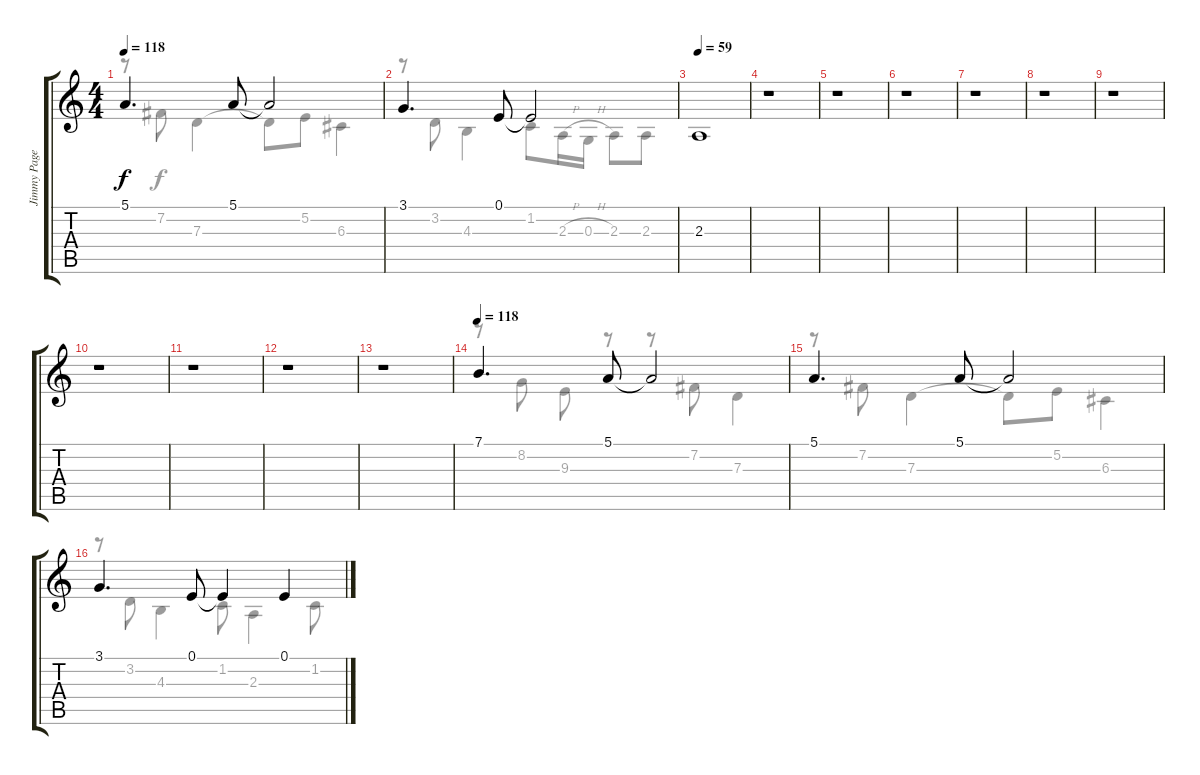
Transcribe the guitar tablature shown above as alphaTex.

\track ("Jimmy Page (Guitarra - Gizmotron)" "Jimmy Page") {instrument violin}
\staff {score tabs}
\tuning (E4 B3 G3 D3 A2 E2) {hide}
\voice
\ts (4 4)
\tempo 118
\clef g2
\ks c
5.1.4{d dy f} 5.1.8 5.1{t}.2 |
3.1.4{d} 0.1.8 0.1{t}.2 |
\tempo 75
\tempo 59
2.3.1 |
r.1 |
r.1 |
r.1 |
r.1 |
r.1 |
r.1 |
r.1 |
r.1 |
r.1 |
r.1 |
\tempo 118
7.1.4{d} 5.1.8 5.1{t}.2 |
5.1.4{d} 5.1.8 5.1{t}.2 |
3.1.4{d} 0.1.8 0.1{t}.4 0.1.4
\voice
\clef g2
\ottava regular
\simile none
\ks c
r.8{dy f} 7.2.8 7.3.4 7.3{t}.8 5.2.8 6.3.4 |
r.8 3.2.8 4.3.4 1.2.8 2.3{h}.16 0.3{h}.16 2.3.8 2.3.8 |
|
|
|
|
|
|
|
|
|
|
|
r.8 8.2.8 9.3.8 r.8 r.8 7.2.8 7.3.4 |
r.8 7.2.8 7.3.4 7.3{t}.8 5.2.8 6.3.4 |
r.8 3.2.8 4.3.4 1.2.8 2.3.4 1.2.8
